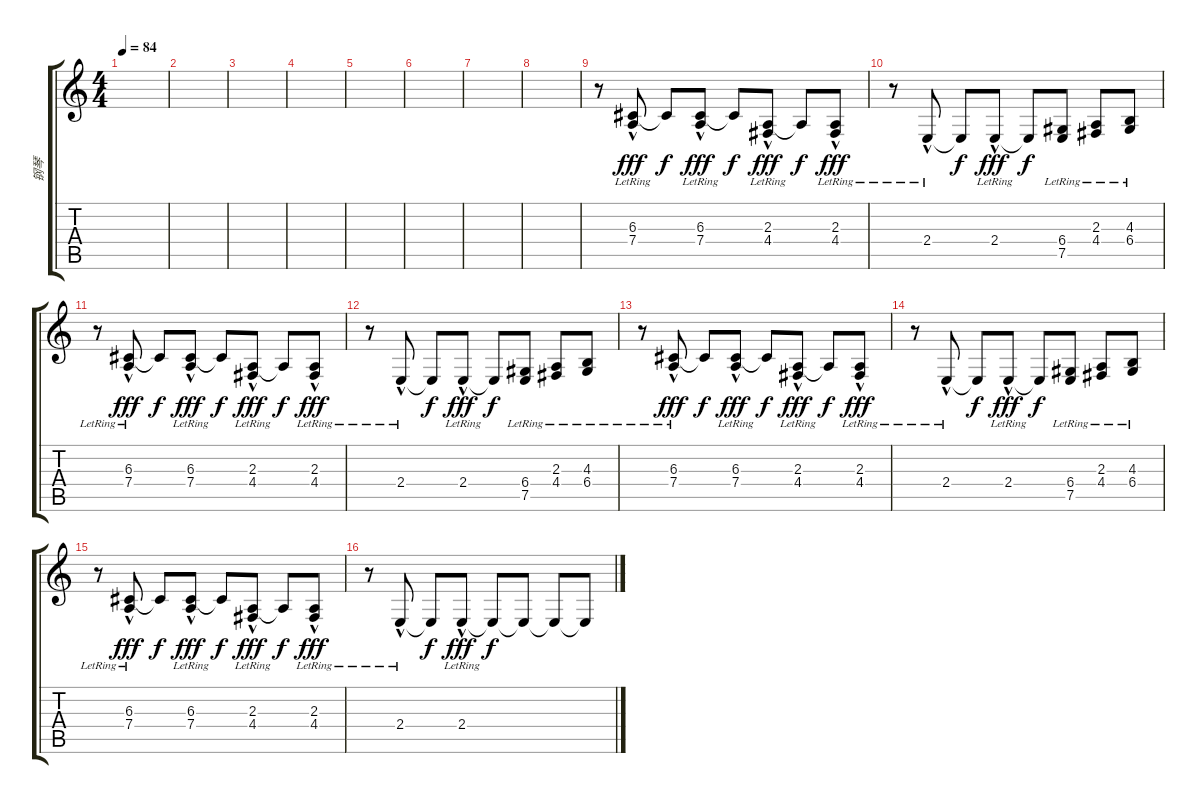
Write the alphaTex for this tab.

\track ("钢琴" "钢琴") {instrument acousticgrandpiano}
\staff {score tabs}
\tuning (E4 B3 G3 D3 A2 E2) {hide}
\ts (4 4)
\tempo 84
\clef g2
\ks c
|
|
|
|
|
|
|
|
r.8 (6.3{hac lr} 7.4{lr}).8{dy fff} 6.3{t}.8{dy f} (6.3{hac lr} 7.4{lr}).8{dy fff} 6.3{t}.8{dy f} (2.3{hac lr} 4.4{lr}).8{dy fff} 2.3{t}.8{dy f} (2.3{hac lr} 4.4{lr}).8{dy fff} |
r.8 2.4{hac lr}.8 2.4{t}.8{dy f} 2.4{hac lr}.8{dy fff} 2.4{t}.8{dy f} (6.4{lr} 7.5{lr}).8 (2.3{lr} 4.4{lr}).8 (4.3{lr} 6.4{lr}).8 |
r.8 (6.3{hac lr} 7.4{lr}).8{dy fff} 6.3{t}.8{dy f} (6.3{hac lr} 7.4{lr}).8{dy fff} 6.3{t}.8{dy f} (2.3{hac lr} 4.4{lr}).8{dy fff} 2.3{t}.8{dy f} (2.3{hac lr} 4.4{lr}).8{dy fff} |
r.8 2.4{hac lr}.8 2.4{t}.8{dy f} 2.4{hac lr}.8{dy fff} 2.4{t}.8{dy f} (6.4{lr} 7.5{lr}).8 (2.3{lr} 4.4{lr}).8 (4.3{lr} 6.4{lr}).8 |
r.8 (6.3{hac lr} 7.4{lr}).8{dy fff} 6.3{t}.8{dy f} (6.3{hac lr} 7.4{lr}).8{dy fff} 6.3{t}.8{dy f} (2.3{hac lr} 4.4{lr}).8{dy fff} 2.3{t}.8{dy f} (2.3{hac lr} 4.4{lr}).8{dy fff} |
r.8 2.4{hac lr}.8 2.4{t}.8{dy f} 2.4{hac lr}.8{dy fff} 2.4{t}.8{dy f} (6.4{lr} 7.5{lr}).8 (2.3{lr} 4.4{lr}).8 (4.3{lr} 6.4{lr}).8 |
r.8 (6.3{hac lr} 7.4{lr}).8{dy fff} 6.3{t}.8{dy f} (6.3{hac lr} 7.4{lr}).8{dy fff} 6.3{t}.8{dy f} (2.3{hac lr} 4.4{lr}).8{dy fff} 2.3{t}.8{dy f} (2.3{hac lr} 4.4{lr}).8{dy fff} |
r.8 2.4{hac lr}.8 2.4{t}.8{dy f} 2.4{hac lr}.8{dy fff} 2.4{t}.8{dy f} 2.4{t}.8 2.4{t}.8 2.4{t}.8
